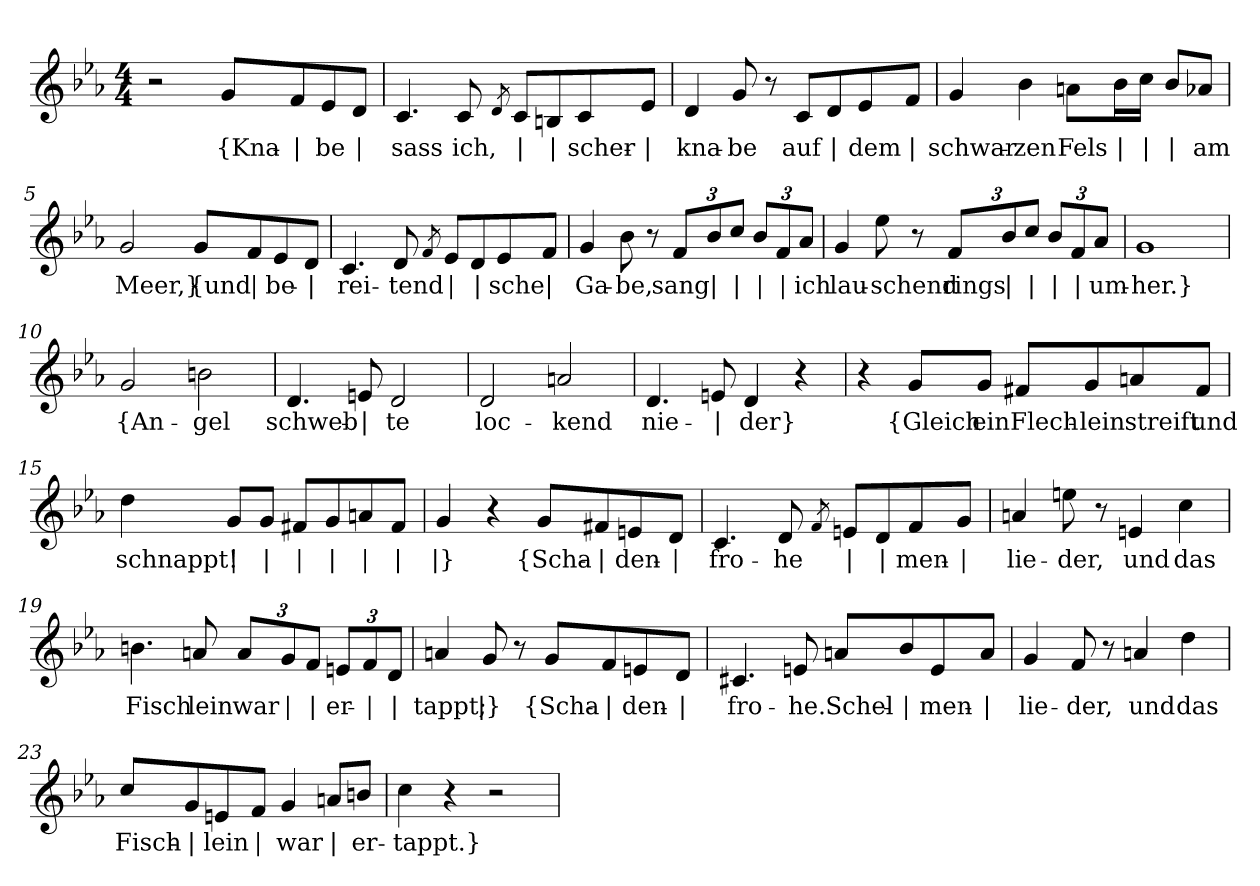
**kern	**text
*part1	*part1
*staff1	*staff1
*clefG2	*
*k[b-e-a-]	*
*M4/4	*
=1	=1
2r	.
!	!LO:LY:b
8g/L	{Kna-
!	!LO:LY:b
8f/	|
!	!LO:LY:b
8e-/	-be
!	!LO:LY:b
8d/J	|
=2	=2
!	!LO:LY:b
4.c/	sass
!	!LO:LY:b
8c/	ich,
8qd/	.
!	!LO:LY:b
8c/L	|
!	!LO:LY:b
8Bn/	|
!	!LO:LY:b
8c/	-scher-
!	!LO:LY:b
8e-/J	|
=3	=3
!	!LO:LY:b
4d/	-kna-
!	!LO:LY:b
8g/	-be
8r	.
!	!LO:LY:b
8c/L	auf
!	!LO:LY:b
8d/	|
!	!LO:LY:b
8e-/	dem
!	!LO:LY:b
8f/J	|
=4	=4
!	!LO:LY:b
4g/	schwar-
!	!LO:LY:b
4b-\	-zen
!	!LO:LY:b
8an\L	Fels
!	!LO:LY:b
16b-\L	|
!	!LO:LY:b
16cc\JJ	|
!	!LO:LY:b
8b-/L	|
!	!LO:LY:b
8a-X/J	am
!!LO:LB:g=z
=5	=5
!	!LO:LY:b
2g/	Meer,}
!	!LO:LY:b
8g/L	{und
!	!LO:LY:b
8f/	|
!	!LO:LY:b
8e-/	be-
!	!LO:LY:b
8d/J	|
=6	=6
!	!LO:LY:b
4.c/	-rei-
!	!LO:LY:b
8d/	-tend
8qf/	.
!	!LO:LY:b
8e-/L	|
!	!LO:LY:b
8d/	|
!	!LO:LY:b
8e-/	-sche
!	!LO:LY:b
8f/J	|
=7	=7
!	!LO:LY:b
4g/	Ga-
!	!LO:LY:b
8b-\	-be,
8r	.
*Xbrackettup	*
!	!LO:LY:b
12f/L	sang
!	!LO:LY:b
12b-/	|
!	!LO:LY:b
12cc/J	|
!	!LO:LY:b
12b-/L	|
!	!LO:LY:b
12f/	|
!	!LO:LY:b
12a-/J	ich
=8	=8
!	!LO:LY:b
4g/	lau-
!	!LO:LY:b
8ee-\	-schend
8r	.
!	!LO:LY:b
12f/L	rings
!	!LO:LY:b
12b-/	|
!	!LO:LY:b
12cc/J	|
!	!LO:LY:b
12b-/L	|
!	!LO:LY:b
12f/	|
!	!LO:LY:b
12a-/J	um-
!!LO:LB:g=z
=9	=9
!	!LO:LY:b
1g	-her.}
=10	=10
!	!LO:LY:b
2g/	{An-
!	!LO:LY:b
2bn\	-gel
=11	=11
!	!LO:LY:b
4.d/	schweb-
!	!LO:LY:b
8en/	|
!	!LO:LY:b
2d/	-te
=12	=12
!	!LO:LY:b
2d/	loc-
!	!LO:LY:b
2an/	-kend
=13	=13
!	!LO:LY:b
4.d/	nie-
!	!LO:LY:b
8en/	|
!	!LO:LY:b
4d/	-der}
4r	.
=14	=14
4r	.
!	!LO:LY:b
8g/L	{Gleich
!	!LO:LY:b
8g/J	ein
!	!LO:LY:b
8f#X/L	Flech-
!	!LO:LY:b
8g/	-lein
!	!LO:LY:b
8an/	streift
!	!LO:LY:b
8f#/J	und
!!LO:LB:g=z
=15	=15
!	!LO:LY:b
4dd\	schnappt!
!	!LO:LY:b
8g/L	|
!	!LO:LY:b
8g/J	|
!	!LO:LY:b
8f#X/L	|
!	!LO:LY:b
8g/	|
!	!LO:LY:b
8an/	|
!	!LO:LY:b
8f#/J	|
=16	=16
!	!LO:LY:b
4g/	|}
4r	.
!	!LO:LY:b
8g/L	{Scha-
!	!LO:LY:b
8f#X/	|
!	!LO:LY:b
8en/	-den-
!	!LO:LY:b
8d/J	|
=17	=17
!	!LO:LY:b
4.c/	-fro-
!	!LO:LY:b
8d/	-he
8qf/	.
!	!LO:LY:b
8en/L	|
!	!LO:LY:b
8d/	|
!	!LO:LY:b
8f/	-men-
!	!LO:LY:b
8g/J	|
=18	=18
!	!LO:LY:b
4an/	-lie-
!	!LO:LY:b
8een\	-der,
8r	.
!	!LO:LY:b
4en/	und
!	!LO:LY:b
4cc\	das
!!LO:LB:g=z
=19	=19
!	!LO:LY:b
4.bn\	Fisch
!	!LO:LY:b
8an/	-lein
!	!LO:LY:b
12a/L	war
!	!LO:LY:b
12g/	|
!	!LO:LY:b
12f/J	|
!	!LO:LY:b
12en/L	er-
!	!LO:LY:b
12f/	|
!	!LO:LY:b
12d/J	|
=20	=20
!	!LO:LY:b
4an/	-tappt;
!	!LO:LY:b
8g/	|}
8r	.
!	!LO:LY:b
8g/L	{Scha-
!	!LO:LY:b
8f/	|
!	!LO:LY:b
8en/	-den-
!	!LO:LY:b
8d/J	|
=21	=21
!	!LO:LY:b
4.c#X/	-fro-
!	!LO:LY:b
8en/	-he.
!	!LO:LY:b
8an/L	Schel-
!	!LO:LY:b
8b-/	|
!	!LO:LY:b
8e/	-men-
!	!LO:LY:b
8a/J	|
=22	=22
!	!LO:LY:b
4g/	-lie-
!	!LO:LY:b
8f/	-der,
8r	.
!	!LO:LY:b
4an/	und
!	!LO:LY:b
4dd\	das
!!LO:LB:g=z
=23	=23
!	!LO:LY:b
8cc/L	Fisch-
!	!LO:LY:b
8g/	|
!	!LO:LY:b
8en/	-lein
!	!LO:LY:b
8f/J	|
!	!LO:LY:b
4g/	war
!	!LO:LY:b
8an/L	|
!	!LO:LY:b
8bn/J	er-
=24	=24
!	!LO:LY:b
4cc\	-tappt.}
4r	.
2r	.
=	=
*-	*-
